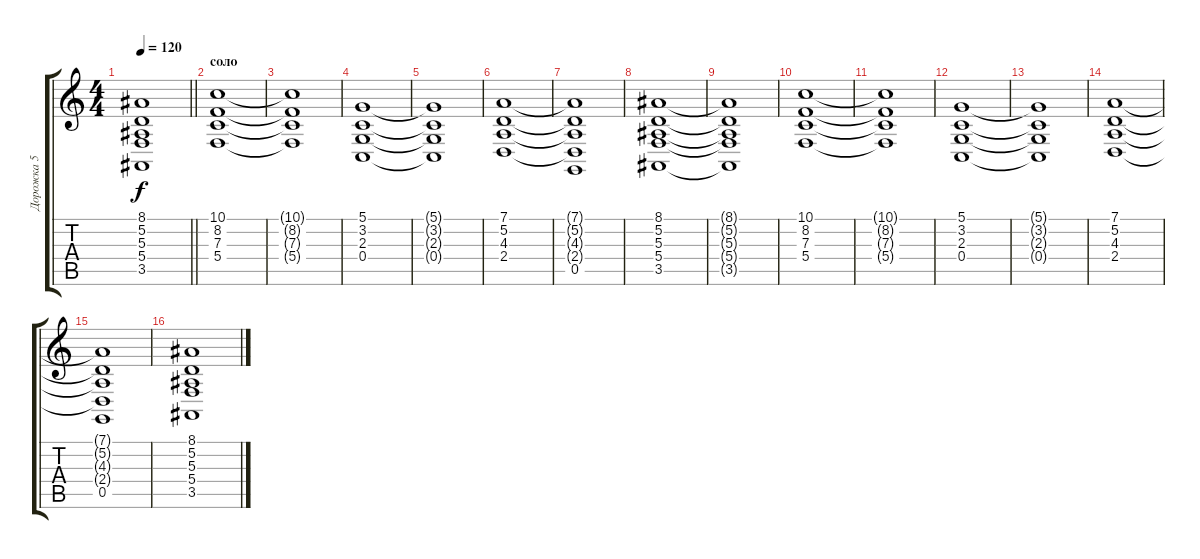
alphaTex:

\track ("Дорожка 5" "Дорожка 5") {instrument tremolostrings}
\staff {score tabs}
\tuning (D4 A3 F3 C3 G2 C2) {hide}
\ts (4 4)
\tempo 120
\clef g2
\barLineRight lightlight
\ks c
(8.1{t} 5.2{t} 5.3{t} 5.4{t} 3.5{t}).1{dy f} |
\section ("" "соло")
(10.1 8.2 7.3 5.4).1 |
(10.1{t} 8.2{t} 7.3{t} 5.4{t}).1 |
(5.1 3.2 2.3 0.4).1 |
(5.1{t} 3.2{t} 2.3{t} 0.4{t}).1 |
(7.1 5.2 4.3 2.4).1 |
(7.1{t} 5.2{t} 4.3{t} 2.4{t} 0.5).1 |
(8.1 5.2 5.3 5.4 3.5).1 |
(8.1{t} 5.2{t} 5.3{t} 5.4{t} 3.5{t}).1 |
(10.1 8.2 7.3 5.4).1 |
(10.1{t} 8.2{t} 7.3{t} 5.4{t}).1 |
(5.1 3.2 2.3 0.4).1 |
(5.1{t} 3.2{t} 2.3{t} 0.4{t}).1 |
(7.1 5.2 4.3 2.4).1 |
(7.1{t} 5.2{t} 4.3{t} 2.4{t} 0.5).1 |
(8.1 5.2 5.3 5.4 3.5).1
